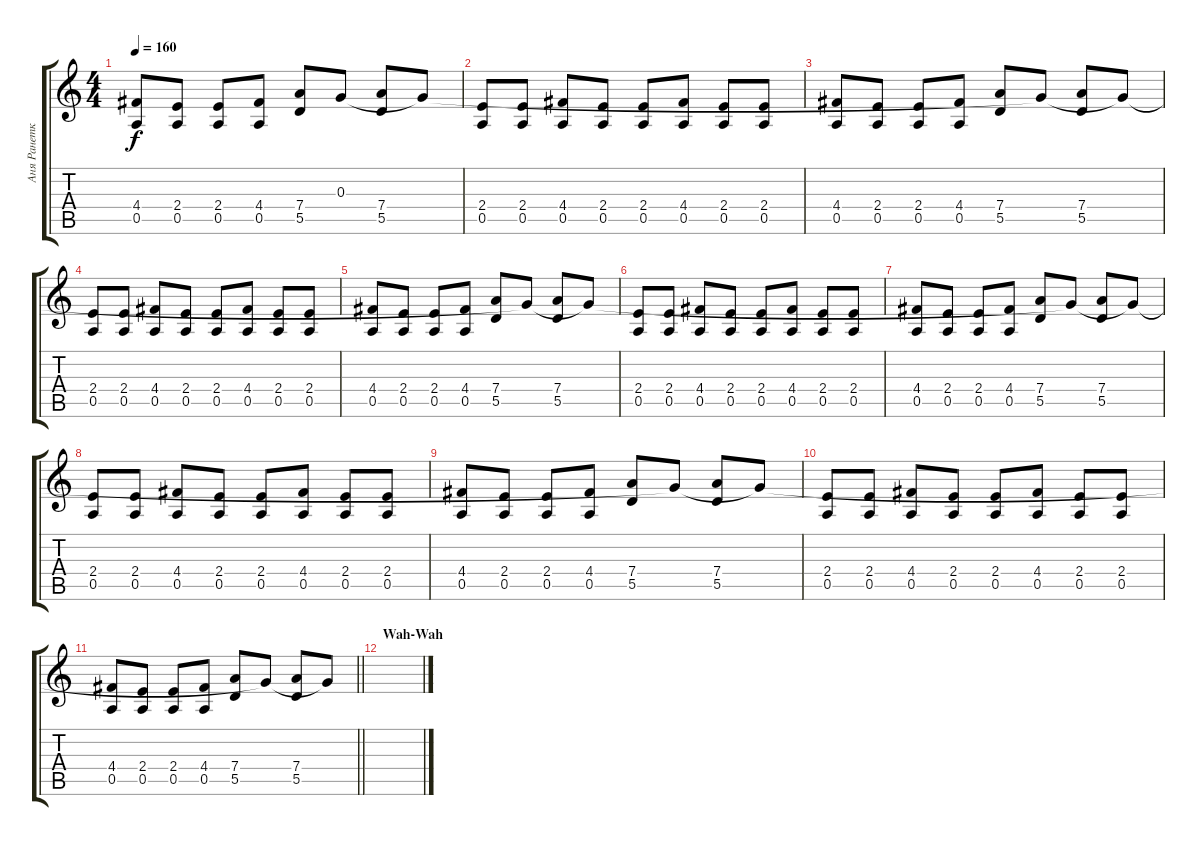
\track ("Аня Ранетка" "Аня Ранетк") {instrument acousticguitarsteel}
\staff {score tabs}
\tuning (E4 B3 G3 D3 A2 E2) {hide}
\ts (4 4)
\tempo 160
\clef g2
\ks c
(4.4 0.5).8{dy f} (2.4 0.5).8 (2.4 0.5).8 (4.4 0.5).8 (7.4 5.5).8 0.3{t}.8 (7.4 5.5).8 0.3{t}.8 |
(2.4 0.5).8 (2.4 0.5).8 (4.4 0.5).8 (2.4 0.5).8 (2.4 0.5).8 (4.4 0.5).8 (2.4 0.5).8 (2.4 0.5).8 |
(4.4 0.5).8 (2.4 0.5).8 (2.4 0.5).8 (4.4 0.5).8 (7.4 5.5).8 0.3{t}.8 (7.4 5.5).8 0.3{t}.8 |
(2.4 0.5).8 (2.4 0.5).8 (4.4 0.5).8 (2.4 0.5).8 (2.4 0.5).8 (4.4 0.5).8 (2.4 0.5).8 (2.4 0.5).8 |
(4.4 0.5).8 (2.4 0.5).8 (2.4 0.5).8 (4.4 0.5).8 (7.4 5.5).8 0.3{t}.8 (7.4 5.5).8 0.3{t}.8 |
(2.4 0.5).8 (2.4 0.5).8 (4.4 0.5).8 (2.4 0.5).8 (2.4 0.5).8 (4.4 0.5).8 (2.4 0.5).8 (2.4 0.5).8 |
(4.4 0.5).8 (2.4 0.5).8 (2.4 0.5).8 (4.4 0.5).8 (7.4 5.5).8 0.3{t}.8 (7.4 5.5).8 0.3{t}.8 |
(2.4 0.5).8 (2.4 0.5).8 (4.4 0.5).8 (2.4 0.5).8 (2.4 0.5).8 (4.4 0.5).8 (2.4 0.5).8 (2.4 0.5).8 |
(4.4 0.5).8 (2.4 0.5).8 (2.4 0.5).8 (4.4 0.5).8 (7.4 5.5).8 0.3{t}.8 (7.4 5.5).8 0.3{t}.8 |
(2.4 0.5).8 (2.4 0.5).8 (4.4 0.5).8 (2.4 0.5).8 (2.4 0.5).8 (4.4 0.5).8 (2.4 0.5).8 (2.4 0.5).8 |
\barLineRight lightlight
(4.4 0.5).8 (2.4 0.5).8 (2.4 0.5).8 (4.4 0.5).8 (7.4 5.5).8 0.3{t}.8 (7.4 5.5).8 0.3{t}.8 |
\section ("" "Wah-Wah")
